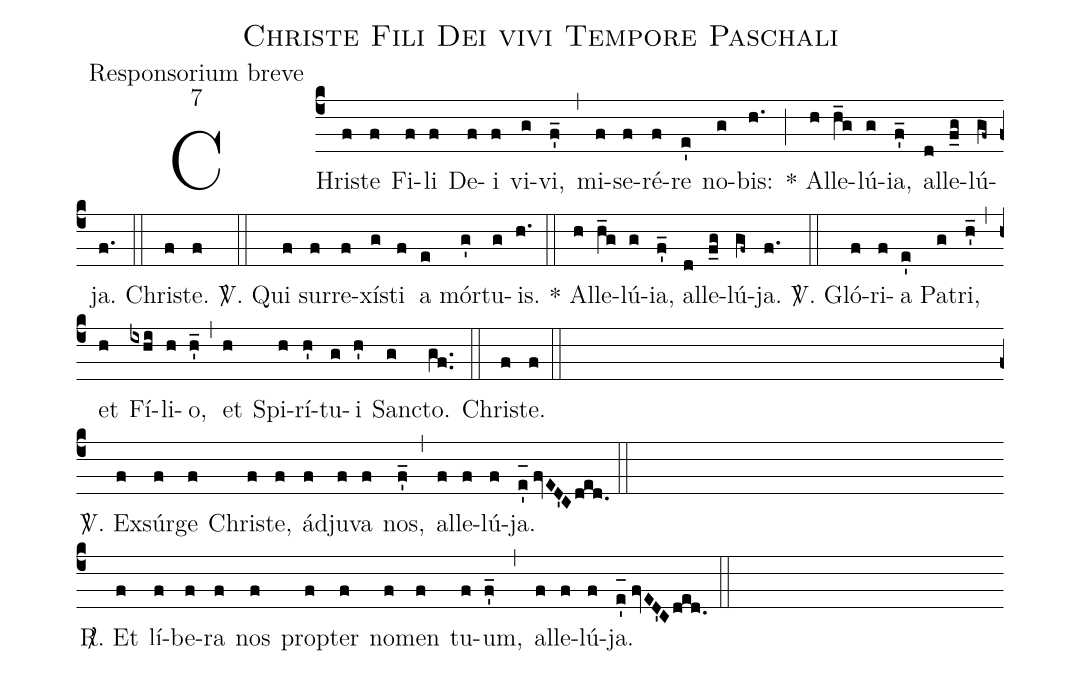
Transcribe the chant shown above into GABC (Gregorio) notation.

name:Christe Fili Dei vivi Tempore Paschali;
office-part:Responsorium breve;
mode:7;
%%
(c4) CHri(f)ste(f) Fi(f)li(f) De(f)i(f) vi(g)vi,(f'_) (,) mi(f)se(f)ré(f)re(e') no(g)bis:(h.) (;) * Al(h)le(h_g)lú(g)ia,(f'_) al(d)le(f_g)lú(gf~)ja.(f.) (::)
Chri(f)ste.(f) (::)
<sp>V/</sp>. Qui(f) sur(f)re(f)xí(g)sti(f) a(e) mór(g')tu(g)is.(h.) (::) * Al(h)le(h_g)lú(g)ia,(f'_) al(d)le(f_g)lú(gf~)ja.(f.) (::)
<sp>V/</sp>. Gló(f)ri(f)a(e') Pa(g)tri,(h'_) (,) et(h) Fí(ixhi)li(h)o,(h'_) (,) et(h) Spi(h)rí(h')tu(g)i(h') San(g)cto.(gf..) (::)
Chri(f)ste.(f) (::Z)

<sp>V/</sp>. Ex(f)súr(f)ge(f) Chri(f)ste,(f) ád(f)ju(f)va(f) nos,(f_') (,) al(f)le(f)lú(f)ja.(e'_[oh:h]//fvED'Cded.) (::) (Z-)
<sp>R/</sp>. Et(f) lí(f)be(f)ra(f) nos(f) pro(f)pter(f) no(f)men(f) tu(f)um,(f_') (,) al(f)le(f)lú(f)ja.(e'_[oh:h]//fvED'Cded.) (::)
